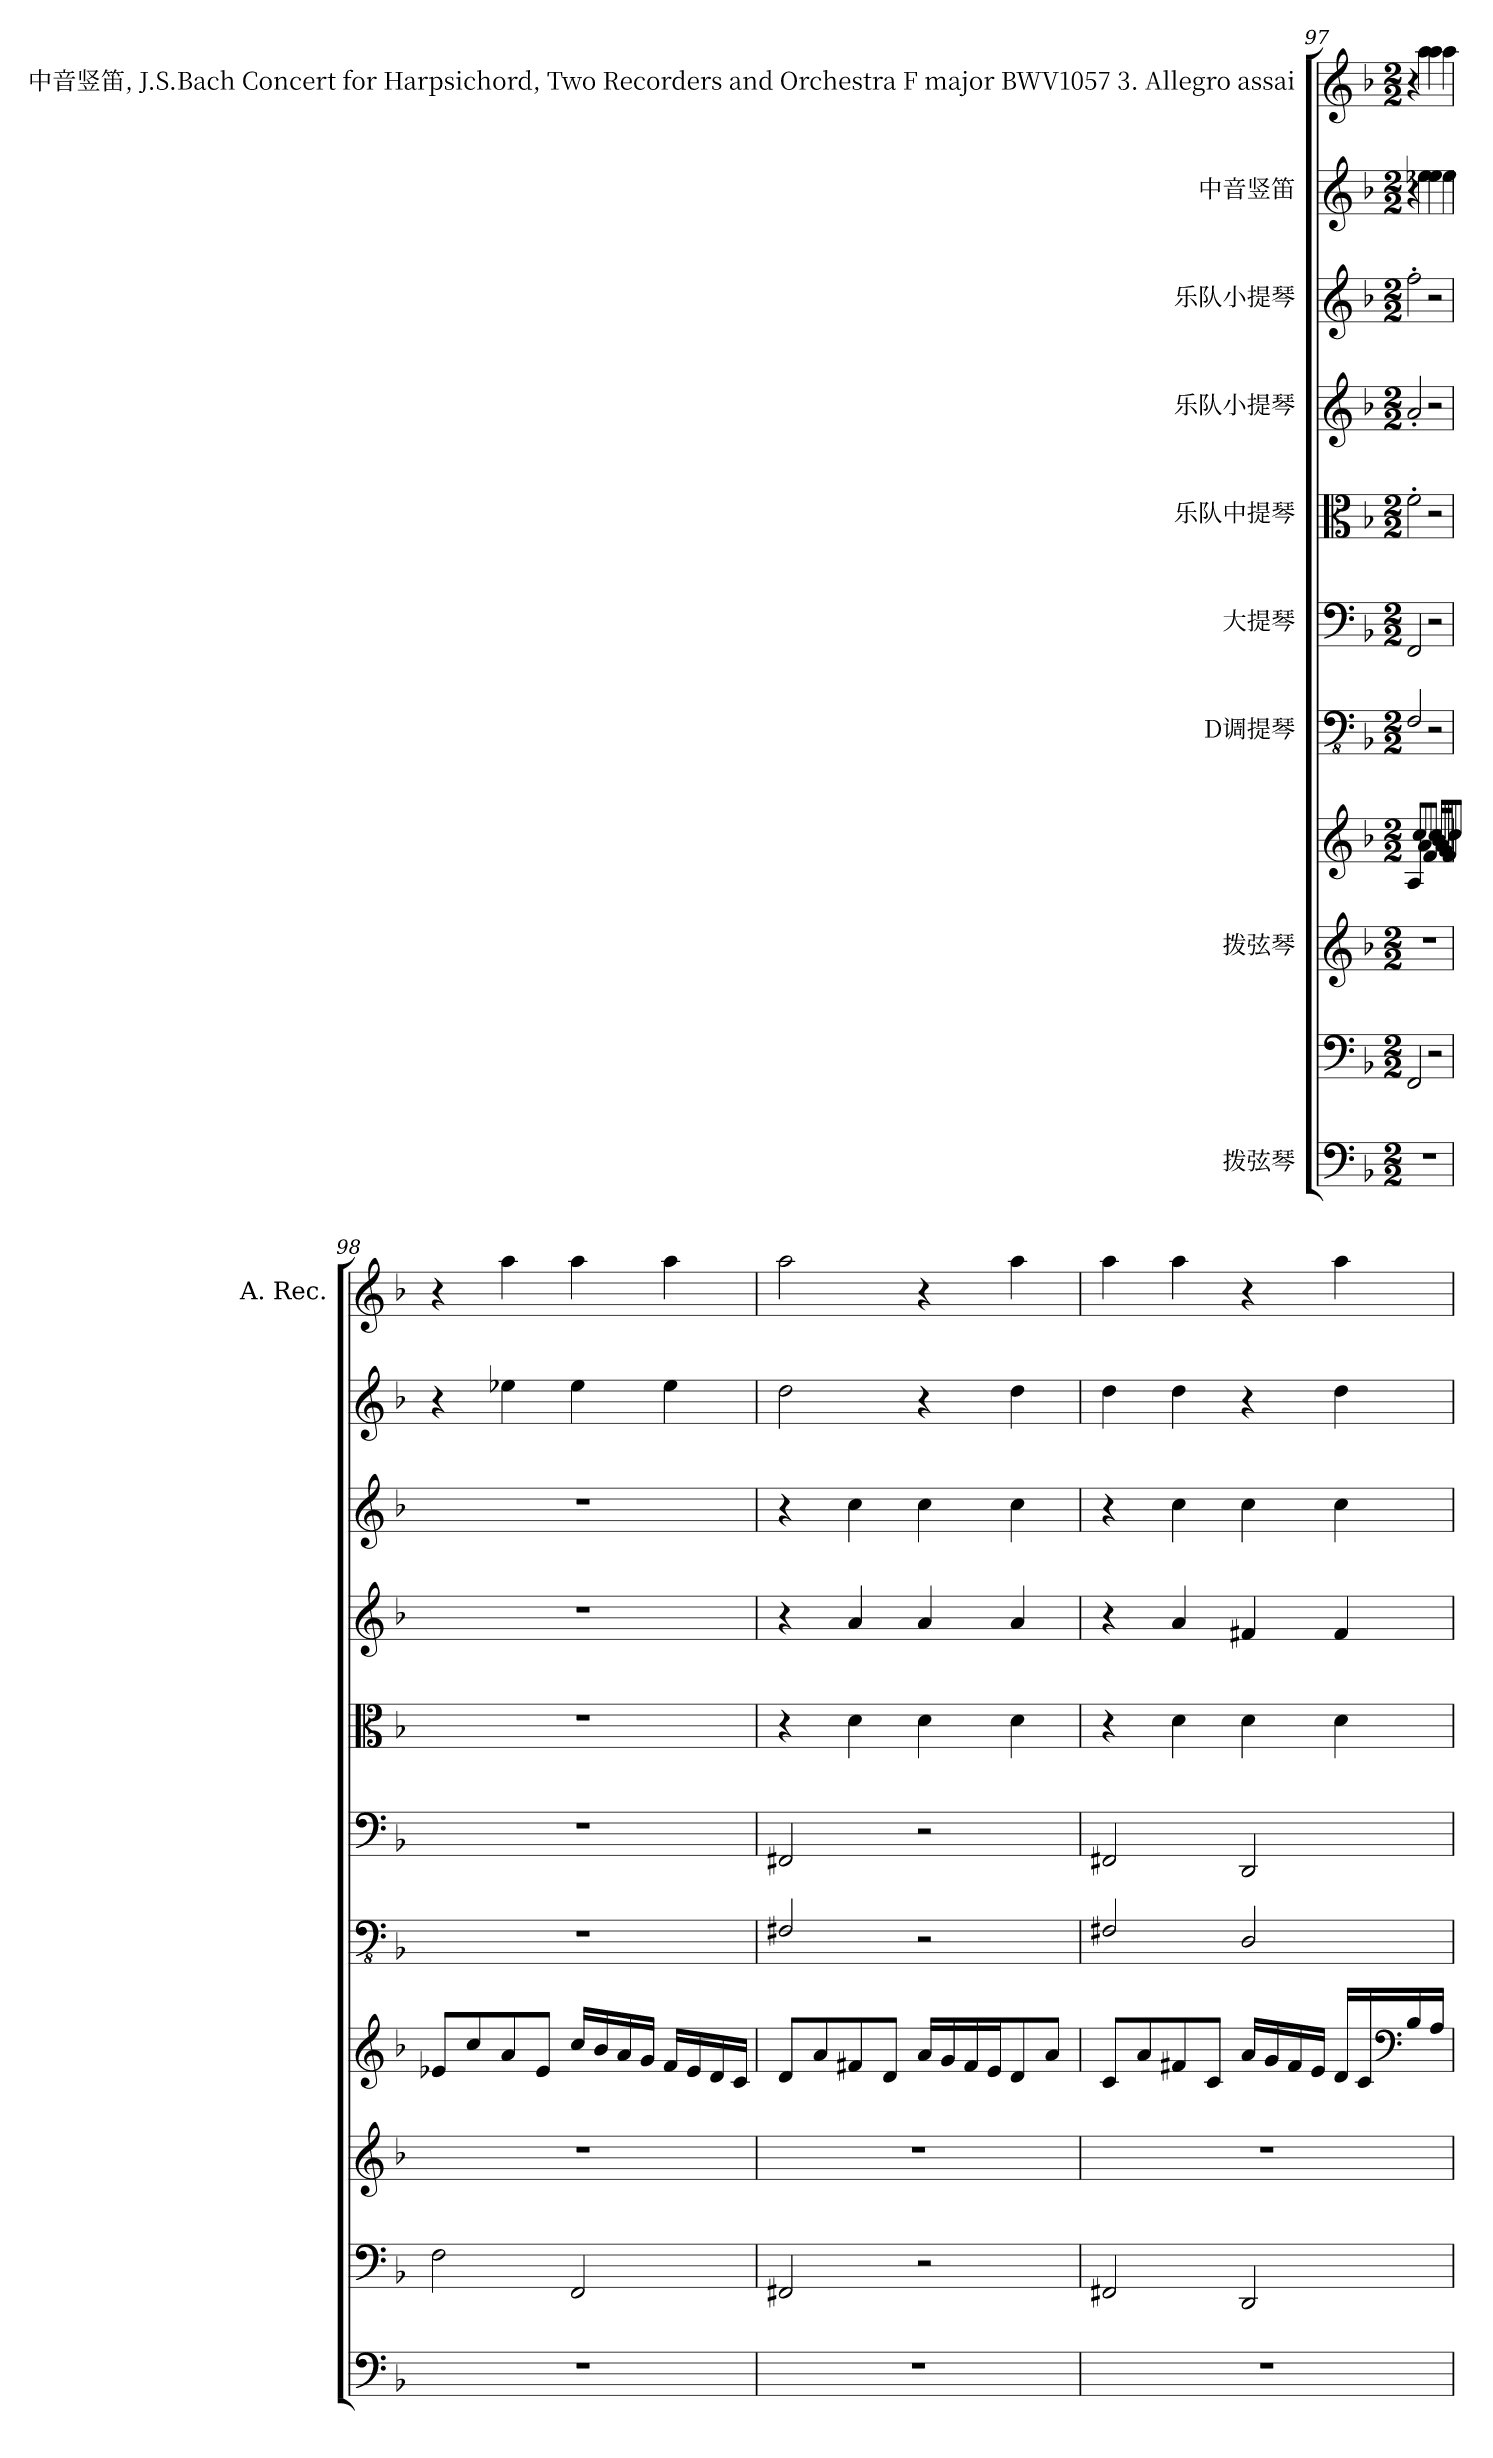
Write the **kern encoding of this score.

**kern	**kern	**kern	**kern	**kern	**kern	**kern	**kern	**kern	**kern	**kern
*part9	*part9	*part8	*part8	*part7	*part6	*part5	*part4	*part3	*part2	*part1
*staff11	*staff10	*staff9	*staff8	*staff7	*staff6	*staff5	*staff4	*staff3	*staff2	*staff1
*I"拨弦琴	*	*I"拨弦琴	*	*I"D调提琴	*I"大提琴	*I"乐队中提琴	*I"乐队小提琴	*I"乐队小提琴	*I"中音竖笛	*I"中音竖笛, J.S.Bach Concert for Harpsichord, Two Recorders and Orchestra F major BWV1057 3. Allegro assai
*	*	*	*	*	*	*	*	*	*	*I'A. Rec.
!!LO:PB:g=z
*clefF4	*clefF4	*clefG2	*clefG2	*clefFv4	*clefF4	*clefC3	*clefG2	*clefG2	*clefG2	*clefG2
*	*	*	*	*ITrd7c12	*	*	*	*	*	*
*k[b-]	*k[b-]	*k[b-]	*k[b-]	*k[b-]	*k[b-]	*k[b-]	*k[b-]	*k[b-]	*k[b-]	*k[b-]
*M2/2	*M2/2	*M2/2	*M2/2	*M2/2	*M2/2	*M2/2	*M2/2	*M2/2	*M2/2	*M2/2
=97	=97	=97	=97	=97	=97	=97	=97	=97	=97	=97
1r	2FF/	1r	8A/L	2FFF/	2FF/	2f'\	2a'/	2ff'\	4r	4r
.	.	.	8cc/	.	.	.	.	.	.	.
.	.	.	8a/	.	.	.	.	.	4ee-X\	4aa\
.	.	.	8f/J	.	.	.	.	.	.	.
.	2r	.	16cc/LL	2r	2r	2r	2r	2r	4ee-\	4aa\
.	.	.	16b-/	.	.	.	.	.	.	.
.	.	.	16a/	.	.	.	.	.	.	.
.	.	.	16g/J	.	.	.	.	.	.	.
.	.	.	8f/	.	.	.	.	.	4ee-\	4aa\
.	.	.	8cc/J	.	.	.	.	.	.	.
=98	=98	=98	=98	=98	=98	=98	=98	=98	=98	=98
1r	2F\	1r	8e-X/L	1r	1r	1r	1r	1r	4r	4r
.	.	.	8cc/	.	.	.	.	.	.	.
.	.	.	8a/	.	.	.	.	.	4ee-X\	4aa\
.	.	.	8e-/J	.	.	.	.	.	.	.
.	2FF/	.	16cc/LL	.	.	.	.	.	4ee-\	4aa\
.	.	.	16b-/	.	.	.	.	.	.	.
.	.	.	16a/	.	.	.	.	.	.	.
.	.	.	16g/JJ	.	.	.	.	.	.	.
.	.	.	16f/LL	.	.	.	.	.	4ee-\	4aa\
.	.	.	16e-/	.	.	.	.	.	.	.
.	.	.	16d/	.	.	.	.	.	.	.
.	.	.	16c/JJ	.	.	.	.	.	.	.
=99	=99	=99	=99	=99	=99	=99	=99	=99	=99	=99
1r	2FF#X/	1r	8d/L	2FFF#X/	2FF#X/	4r	4r	4r	2dd\	2aa\
.	.	.	8a/	.	.	.	.	.	.	.
.	.	.	8f#X/	.	.	4d\	4a/	4cc\	.	.
.	.	.	8d/J	.	.	.	.	.	.	.
.	2r	.	16a/LL	2r	2r	4d\	4a/	4cc\	4r	4r
.	.	.	16g/	.	.	.	.	.	.	.
.	.	.	16f#/	.	.	.	.	.	.	.
.	.	.	16e/J	.	.	.	.	.	.	.
.	.	.	8d/	.	.	4d\	4a/	4cc\	4dd\	4aa\
.	.	.	8a/J	.	.	.	.	.	.	.
!!LO:PB:g=z
=100	=100	=100	=100	=100	=100	=100	=100	=100	=100	=100
1r	2FF#X/	1r	8c/L	2FFF#X/	2FF#X/	4r	4r	4r	4dd\	4aa\
.	.	.	8a/	.	.	.	.	.	.	.
.	.	.	8f#X/	.	.	4d\	4a/	4cc\	4dd\	4aa\
.	.	.	8c/J	.	.	.	.	.	.	.
.	2DD/	.	16a/LL	2DDD/	2DD/	4d\	4f#X/	4cc\	4r	4r
.	.	.	16g/	.	.	.	.	.	.	.
.	.	.	16f#/	.	.	.	.	.	.	.
.	.	.	16e/JJ	.	.	.	.	.	.	.
.	.	.	16d/LL	.	.	4d\	4f#/	4cc\	4dd\	4aa\
.	.	.	16c/	.	.	.	.	.	.	.
*	*	*	*clefF4	*	*	*	*	*	*	*
.	.	.	16B-/	.	.	.	.	.	.	.
.	.	.	16A/JJ	.	.	.	.	.	.	.
=	=	=	=	=	=	=	=	=	=	=
*-	*-	*-	*-	*-	*-	*-	*-	*-	*-	*-
